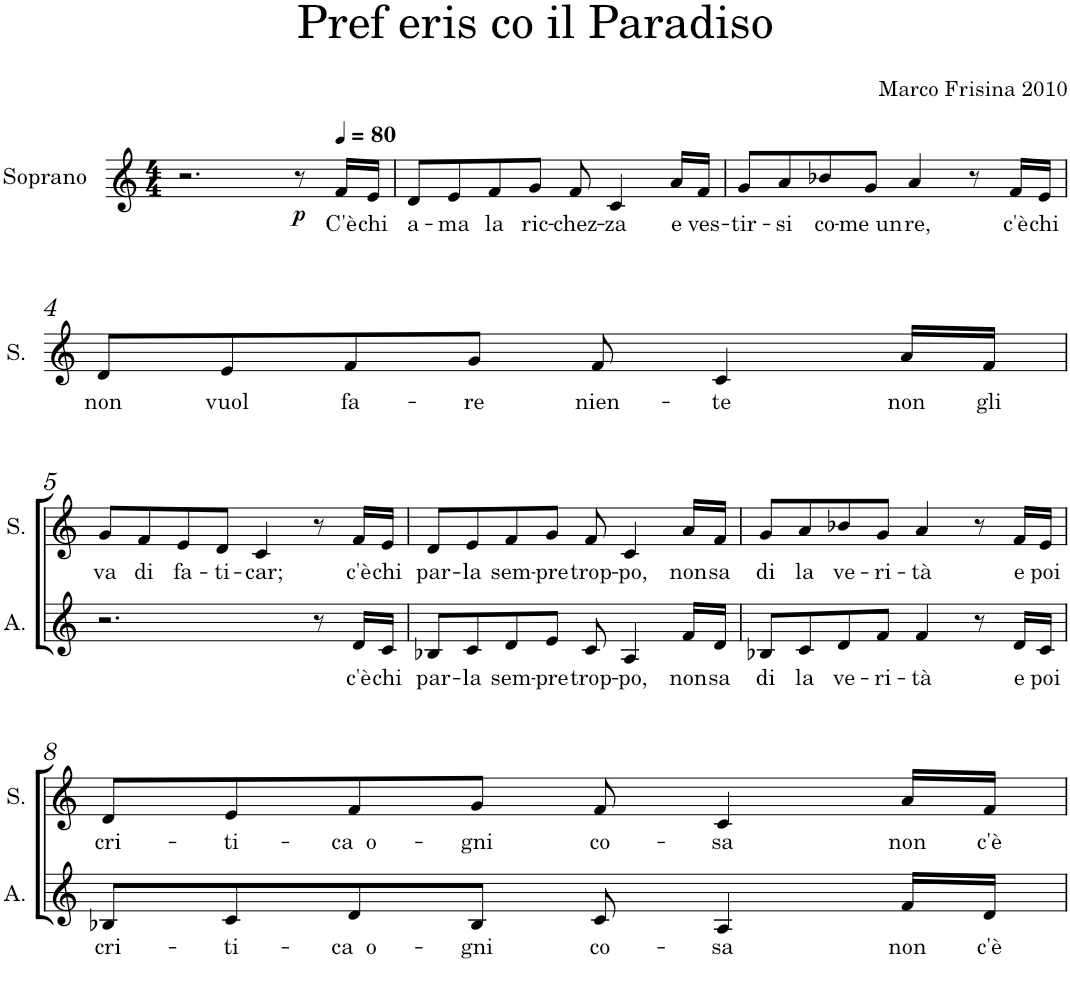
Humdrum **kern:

**kern	**text	**kern	**text	**dynam	**kern
*part3	*part3	*part2	*part2	*part2	*part1
*staff3	*staff3	*staff2	*staff2	*staff2	*staff1
*I"Contralto	*	*I"Soprano	*	*	*I"Soprano
*	*	*I'S.	*	*	*I'S.
*stria5	*	*	*	*	*
*clefG2	*	*clefG2	*	*	*clefG2
*k[]	*	*k[]	*	*	*k[]
*M4/4	*	*M4/4	*	*	*M4/4
=1	=1	=1	=1	=1	=1
*	*	*	*	*	*^
1r	.	2.r	.	.	1r	2..ryy
!	!	!	!	!LO:DY:b	!	!
.	.	8r	.	p	.	.
*	*	*	*	*	*MM80	*
!	!	!	!LO:LY:b	!	!	!
.	.	16f/LL	C'è	.	.	8ryy
!	!	!	!LO:LY:b	!	!	!
.	.	16e/JJ	chi	.	.	.
=2	=2	=2	=2	=2	=2	=2
!	!	!	!LO:LY:b	!	!	!
*	*	*	*	*	*v	*v
1r	.	8d/L	a-	.	1r
!	!	!	!LO:LY:b	!	!
.	.	8e/	-ma	.	.
!	!	!	!LO:LY:b	!	!
.	.	8f/	la	.	.
!	!	!	!LO:LY:b	!	!
.	.	8g/J	ric-	.	.
!	!	!	!LO:LY:b	!	!
.	.	8f/	-chez-	.	.
!	!	!	!LO:LY:b	!	!
.	.	4c/	-za	.	.
!	!	!	!LO:LY:b	!	!
.	.	16a/LL	e	.	.
!	!	!	!LO:LY:b	!	!
.	.	16f/JJ	ves-	.	.
=3	=3	=3	=3	=3	=3
!	!	!	!LO:LY:b	!	!
1r	.	8g/L	-tir-	.	1r
!	!	!	!LO:LY:b	!	!
.	.	8a/	-si	.	.
!	!	!	!LO:LY:b	!	!
.	.	8b-X/	co-	.	.
!	!	!	!LO:LY:b	!	!
.	.	8g/J	-me un	.	.
!	!	!	!LO:LY:b	!	!
.	.	4a/	re,	.	.
.	.	8r	.	.	.
!	!	!	!LO:LY:b	!	!
.	.	16f/LL	c'è	.	.
!	!	!	!LO:LY:b	!	!
.	.	16e/JJ	chi	.	.
!!LO:LB:g=z
=4	=4	=4	=4	=4	=4
!	!	!	!LO:LY:b	!	!
1r	.	8d/L	non	.	1r
!	!	!	!LO:LY:b	!	!
.	.	8e/	vuol	.	.
!	!	!	!LO:LY:b	!	!
.	.	8f/	fa-	.	.
!	!	!	!LO:LY:b	!	!
.	.	8g/J	-re	.	.
!	!	!	!LO:LY:b	!	!
.	.	8f/	nien-	.	.
!	!	!	!LO:LY:b	!	!
.	.	4c/	-te	.	.
!	!	!	!LO:LY:b	!	!
.	.	16a/LL	non	.	.
!	!	!	!LO:LY:b	!	!
.	.	16f/JJ	gli	.	.
!!LO:LB:g=z
=5	=5	=5	=5	=5	=5
!	!	!	!LO:LY:b	!	!
2.r	.	8g/L	va	.	1r
!	!	!	!LO:LY:b	!	!
.	.	8f/	di	.	.
!	!	!	!LO:LY:b	!	!
.	.	8e/	fa-	.	.
!	!	!	!LO:LY:b	!	!
.	.	8d/J	-ti-	.	.
!	!	!	!LO:LY:b	!	!
.	.	4c/	-car;	.	.
8r	.	8r	.	.	.
!	!LO:LY:b	!	!LO:LY:b	!	!
16d/LL	c'è	16f/LL	c'è	.	.
!	!LO:LY:b	!	!LO:LY:b	!	!
16c/JJ	chi	16e/JJ	chi	.	.
=6	=6	=6	=6	=6	=6
!	!LO:LY:b	!	!LO:LY:b	!	!
8B-X/L	par-	8d/L	par-	.	1r
!	!LO:LY:b	!	!LO:LY:b	!	!
8c/	-la	8e/	-la	.	.
!	!LO:LY:b	!	!LO:LY:b	!	!
8d/	sem-	8f/	sem-	.	.
!	!LO:LY:b	!	!LO:LY:b	!	!
8e/J	-pre	8g/J	-pre	.	.
!	!LO:LY:b	!	!LO:LY:b	!	!
8c/	trop-	8f/	trop-	.	.
!	!LO:LY:b	!	!LO:LY:b	!	!
4A/	-po,	4c/	-po,	.	.
!	!LO:LY:b	!	!LO:LY:b	!	!
16f/LL	non	16a/LL	non	.	.
!	!LO:LY:b	!	!LO:LY:b	!	!
16d/JJ	sa	16f/JJ	sa	.	.
=7	=7	=7	=7	=7	=7
!	!LO:LY:b	!	!LO:LY:b	!	!
8B-X/L	di	8g/L	di	.	1r
!	!LO:LY:b	!	!LO:LY:b	!	!
8c/	la	8a/	la	.	.
!	!LO:LY:b	!	!LO:LY:b	!	!
8d/	ve-	8b-X/	ve-	.	.
!	!LO:LY:b	!	!LO:LY:b	!	!
8f/J	-ri-	8g/J	-ri-	.	.
!	!LO:LY:b	!	!LO:LY:b	!	!
4f/	-tà	4a/	-tà	.	.
8r	.	8r	.	.	.
!	!LO:LY:b	!	!LO:LY:b	!	!
16d/LL	e	16f/LL	e	.	.
!	!LO:LY:b	!	!LO:LY:b	!	!
16c/JJ	poi	16e/JJ	poi	.	.
!!LO:LB:g=z
=8	=8	=8	=8	=8	=8
!	!LO:LY:b	!	!LO:LY:b	!	!
8B-X/L	cri-	8d/L	cri-	.	1r
!	!LO:LY:b	!	!LO:LY:b	!	!
8c/	-ti-	8e/	-ti-	.	.
!	!LO:LY:b	!	!LO:LY:b	!	!
8d/	-ca o-	8f/	-ca o-	.	.
!	!LO:LY:b	!	!LO:LY:b	!	!
8B-/J	-gni	8g/J	-gni	.	.
!	!LO:LY:b	!	!LO:LY:b	!	!
8c/	co-	8f/	co-	.	.
!	!LO:LY:b	!	!LO:LY:b	!	!
4A/	-sa	4c/	-sa	.	.
!	!LO:LY:b	!	!LO:LY:b	!	!
16f/LL	non	16a/LL	non	.	.
!	!LO:LY:b	!	!LO:LY:b	!	!
16d/JJ	c'è	16f/JJ	c'è	.	.
=	=	=	=	=	=
*-	*-	*-	*-	*-	*-
